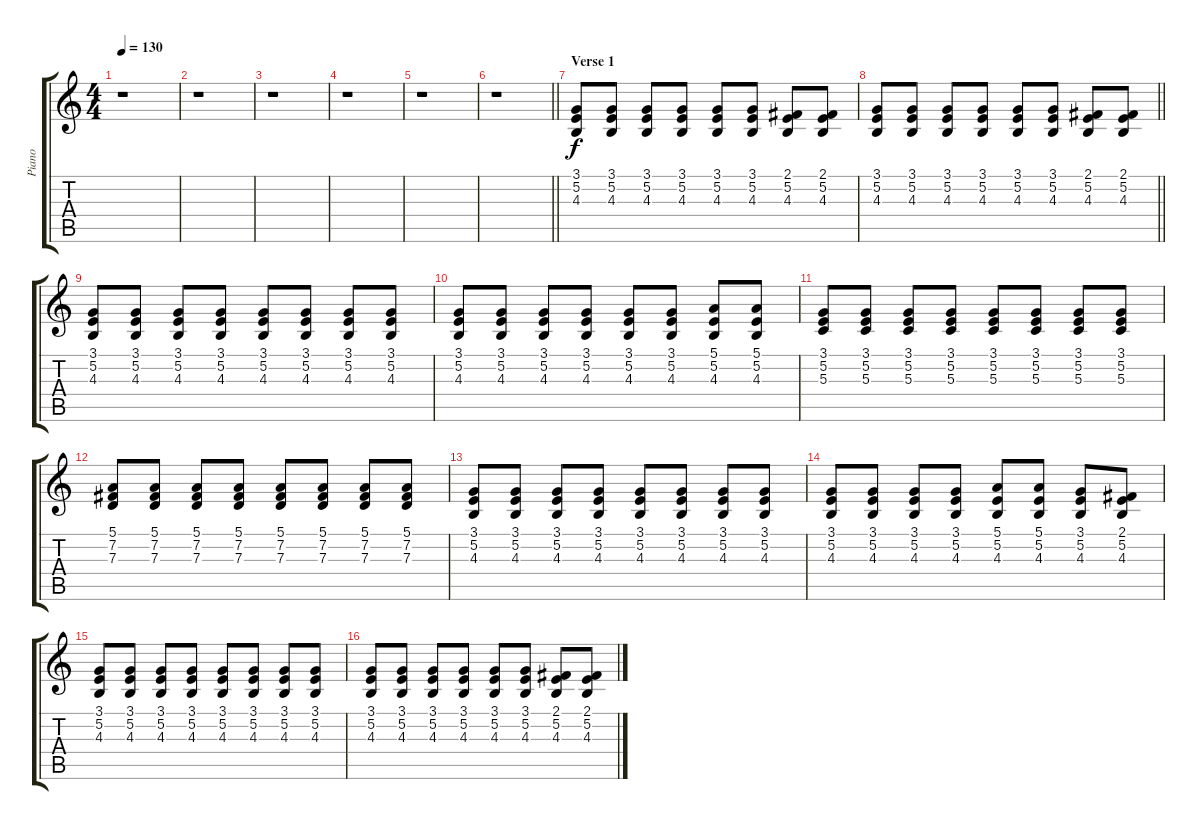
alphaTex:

\track ("Piano" "Piano") {instrument electricgrandpiano}
\staff {score tabs}
\tuning (E4 B3 G3 D3 A2 E2) {hide}
\ts (4 4)
\tempo 130
\clef g2
\ks c
r.1{dy f} |
r.1 |
r.1 |
r.1 |
r.1 |
\barLineRight lightlight
r.1 |
\section ("" "Verse 1")
(3.1 5.2 4.3).8 (3.1 5.2 4.3).8 (3.1 5.2 4.3).8 (3.1 5.2 4.3).8 (3.1 5.2 4.3).8 (3.1 5.2 4.3).8 (2.1 5.2 4.3).8 (2.1 5.2 4.3).8 |
\barLineRight lightlight
(3.1 5.2 4.3).8 (3.1 5.2 4.3).8 (3.1 5.2 4.3).8 (3.1 5.2 4.3).8 (3.1 5.2 4.3).8 (3.1 5.2 4.3).8 (2.1 5.2 4.3).8 (2.1 5.2 4.3).8 |
(3.1 5.2 4.3).8 (3.1 5.2 4.3).8 (3.1 5.2 4.3).8 (3.1 5.2 4.3).8 (3.1 5.2 4.3).8 (3.1 5.2 4.3).8 (3.1 5.2 4.3).8 (3.1 5.2 4.3).8 |
(3.1 5.2 4.3).8 (3.1 5.2 4.3).8 (3.1 5.2 4.3).8 (3.1 5.2 4.3).8 (3.1 5.2 4.3).8 (3.1 5.2 4.3).8 (5.1 5.2 4.3).8 (5.1 5.2 4.3).8 |
(3.1 5.2 5.3).8 (3.1 5.2 5.3).8 (3.1 5.2 5.3).8 (3.1 5.2 5.3).8 (3.1 5.2 5.3).8 (3.1 5.2 5.3).8 (3.1 5.2 5.3).8 (3.1 5.2 5.3).8 |
(5.1 7.2 7.3).8 (5.1 7.2 7.3).8 (5.1 7.2 7.3).8 (5.1 7.2 7.3).8 (5.1 7.2 7.3).8 (5.1 7.2 7.3).8 (5.1 7.2 7.3).8 (5.1 7.2 7.3).8 |
(3.1 5.2 4.3).8 (3.1 5.2 4.3).8 (3.1 5.2 4.3).8 (3.1 5.2 4.3).8 (3.1 5.2 4.3).8 (3.1 5.2 4.3).8 (3.1 5.2 4.3).8 (3.1 5.2 4.3).8 |
(3.1 5.2 4.3).8 (3.1 5.2 4.3).8 (3.1 5.2 4.3).8 (3.1 5.2 4.3).8 (5.1 5.2 4.3).8 (5.1 5.2 4.3).8 (3.1 5.2 4.3).8 (2.1 5.2 4.3).8 |
(3.1 5.2 4.3).8 (3.1 5.2 4.3).8 (3.1 5.2 4.3).8 (3.1 5.2 4.3).8 (3.1 5.2 4.3).8 (3.1 5.2 4.3).8 (3.1 5.2 4.3).8 (3.1 5.2 4.3).8 |
(3.1 5.2 4.3).8 (3.1 5.2 4.3).8 (3.1 5.2 4.3).8 (3.1 5.2 4.3).8 (3.1 5.2 4.3).8 (3.1 5.2 4.3).8 (2.1 5.2 4.3).8 (2.1 5.2 4.3).8
